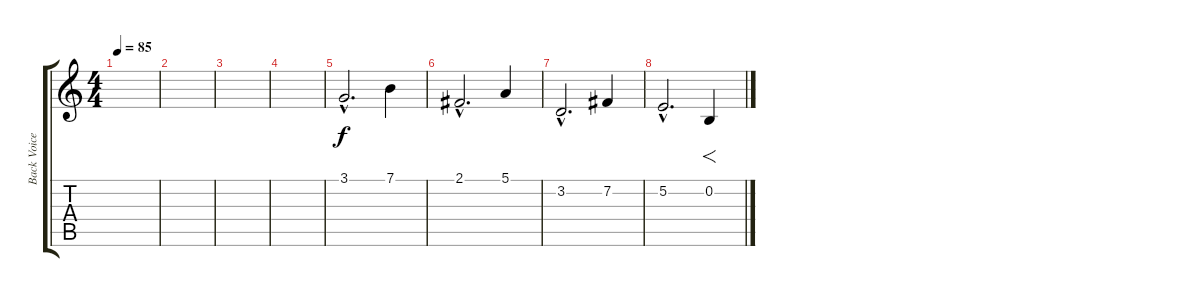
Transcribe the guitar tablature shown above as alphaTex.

\track ("Back Voice - John" "Back Voice") {instrument choiraahs}
\staff {score tabs}
\tuning (E4 B3 G3 D3 A2 E2) {hide}
\ts (4 4)
\tempo 85
\clef g2
\ks c
|
|
|
|
3.1{hac}.2{d} 7.1.4 |
2.1{hac}.2{d} 5.1.4 |
3.2{hac}.2{d} 7.2.4 |
5.2{hac}.2{d} 0.2.4{f}
